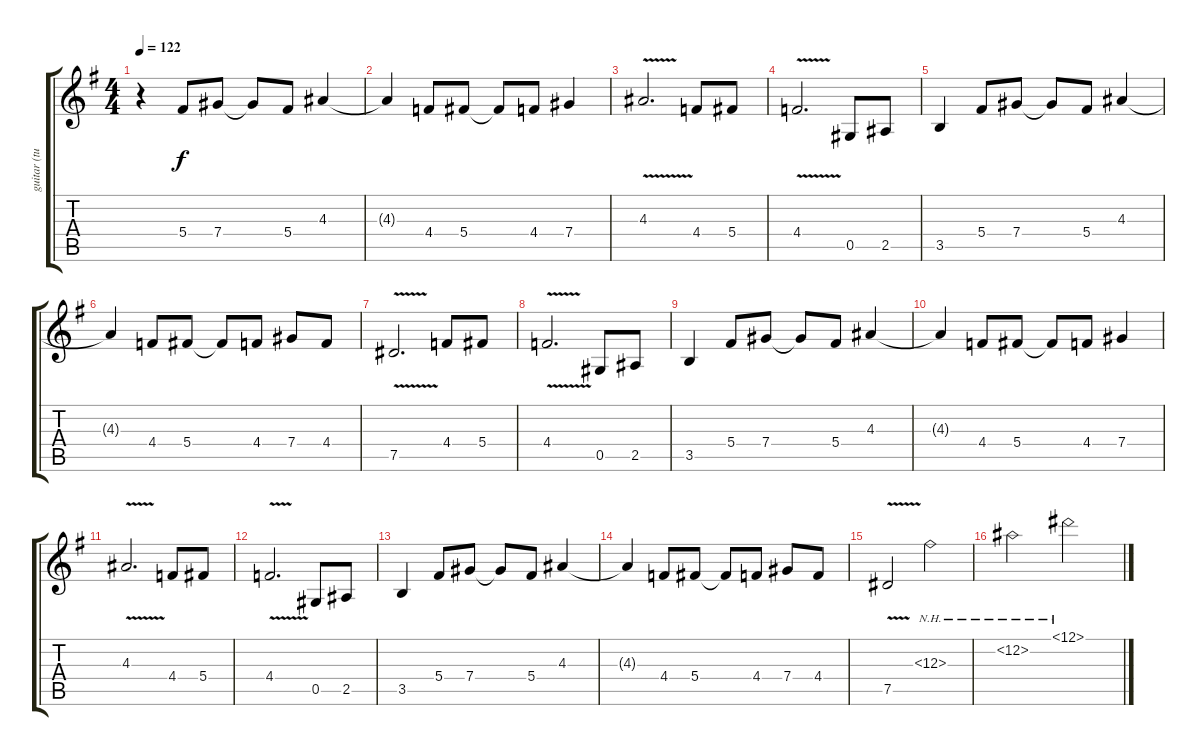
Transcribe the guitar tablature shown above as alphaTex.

\track ("guitar (tune to Eb)" "guitar (tu") {instrument distortionguitar}
\staff {score tabs}
\tuning (Eb4 Bb3 Gb3 Db3 Ab2 Eb2) {hide}
\ts (4 4)
\tempo 122
\clef g2
\ks g
r.4{dy f instrument distortionguitar} 5.4.8 7.4.8 7.4{t}.8 5.4.8 4.3.4 |
4.3{t}.4 4.4.8 5.4.8 5.4{t}.8 4.4.8 7.4.4 |
4.3{v}.2{d} 4.4.8 5.4.8 |
4.4{v}.2{d} 0.5.8 2.5.8 |
3.5.4 5.4.8 7.4.8 7.4{t}.8 5.4.8 4.3.4 |
4.3{t}.4 4.4.8 5.4.8 5.4{t}.8 4.4.8 7.4.8 4.4.8 |
7.5{v}.2{d} 4.4.8 5.4.8 |
4.4{v}.2{d} 0.5.8 2.5.8 |
3.5.4 5.4.8 7.4.8 7.4{t}.8 5.4.8 4.3.4 |
4.3{t}.4 4.4.8 5.4.8 5.4{t}.8 4.4.8 7.4.4 |
4.3{v}.2{d} 4.4.8 5.4.8 |
4.4{v}.2{d} 0.5.8 2.5.8 |
3.5.4 5.4.8 7.4.8 7.4{t}.8 5.4.8 4.3.4 |
4.3{t}.4 4.4.8 5.4.8 5.4{t}.8 4.4.8 7.4.8 4.4.8 |
7.5{v}.2 12.3{nh}.2 |
12.2{nh}.2 12.1{nh}.2
